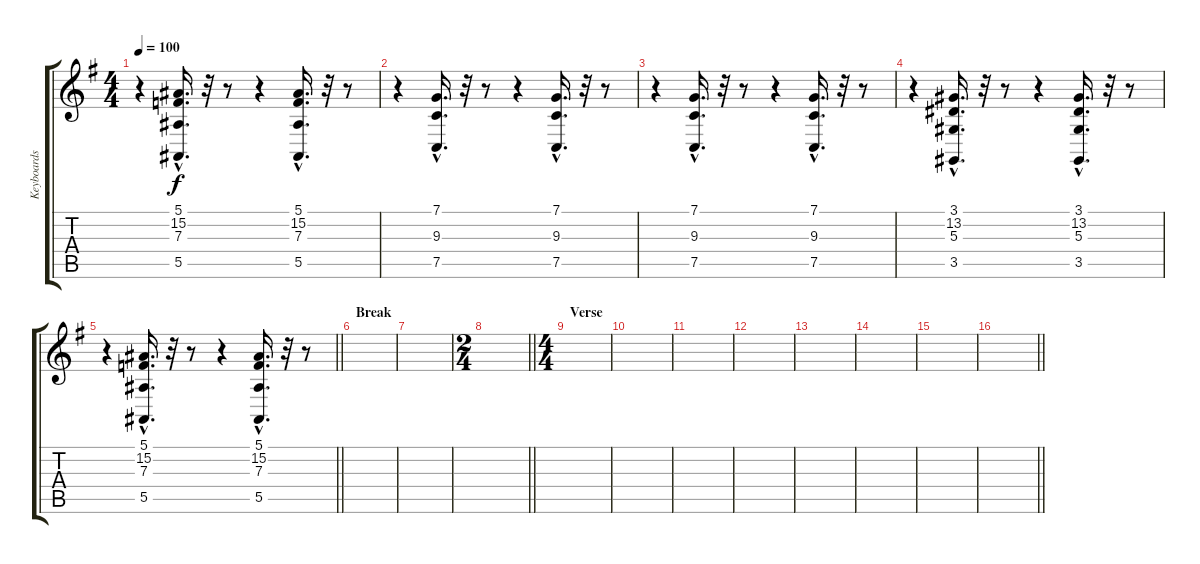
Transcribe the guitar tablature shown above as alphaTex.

\track ("Keyboards" "Keyboards") {instrument stringensemble1}
\staff {score tabs}
\tuning (C4 G3 Eb3 Bb2 F2 C2) {hide}
\ts (4 4)
\tempo 100
\clef g2
\ks eminor
r.4{dy f} (5.1 15.2 7.3{hac} 5.5{hac}).16{d} r.32 r.8 r.4 (5.1 15.2{hac} 7.3{hac} 5.5{hac}).16{d} r.32 r.8 |
r.4{volume 16 balance 8 instrument stringensemble1} (7.1{hac} 9.3{hac} 7.5{hac}).16{d} r.32 r.8 r.4 (7.1{hac} 9.3{hac} 7.5{hac}).16{d} r.32 r.8 |
r.4 (7.1{hac} 9.3{hac} 7.5{hac}).16{d} r.32 r.8 r.4 (7.1{hac} 9.3{hac} 7.5{hac}).16{d} r.32 r.8 |
r.4 (3.1 13.2{hac} 5.3{hac} 3.5{hac}).16{d} r.32 r.8 r.4 (3.1 13.2{hac} 5.3{hac} 3.5{hac}).16{d} r.32 r.8 |
\barLineRight lightlight
r.4 (5.1 15.2 7.3{hac} 5.5{hac}).16{d} r.32 r.8 r.4 (5.1 15.2{hac} 7.3{hac} 5.5{hac}).16{d} r.32 r.8 |
\section ("" "Break")
|
|
\ts (2 4)
\barLineRight lightlight
|
\ts (4 4)
\section ("" "Verse")
|
|
|
|
|
|
|
\barLineRight lightlight
